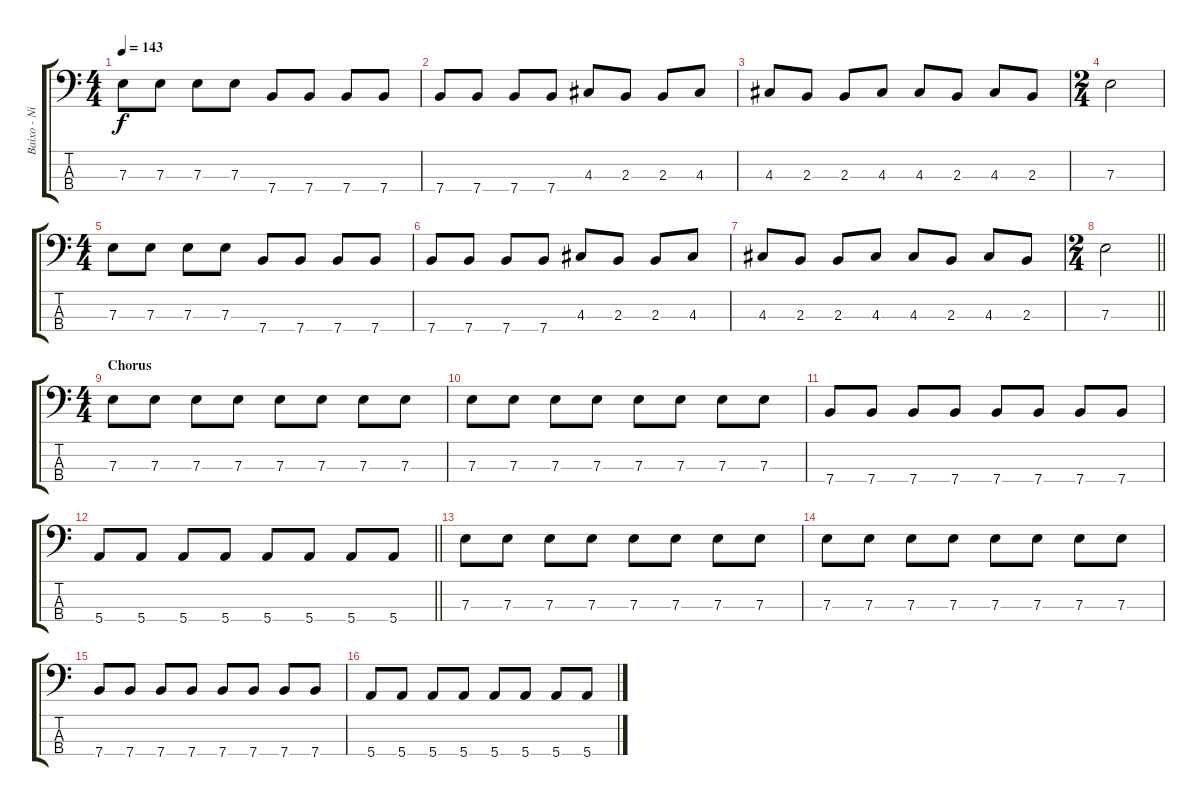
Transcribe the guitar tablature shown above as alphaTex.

\track ("Baixo - Nikola" "Baixo - Ni") {instrument electricbasspick}
\staff {score tabs}
\tuning (G2 D2 A1 E1) {hide}
\ts (4 4)
\tempo 143
\clef f4
\ks c
7.3.8{dy f} 7.3.8 7.3.8 7.3.8 7.4.8 7.4.8 7.4.8 7.4.8 |
7.4.8 7.4.8 7.4.8 7.4.8 4.3.8 2.3.8 2.3.8 4.3.8 |
4.3.8 2.3.8 2.3.8 4.3.8 4.3.8 2.3.8 4.3.8 2.3.8 |
\ts (2 4)
7.3.2 |
\ts (4 4)
7.3.8 7.3.8 7.3.8 7.3.8 7.4.8 7.4.8 7.4.8 7.4.8 |
7.4.8 7.4.8 7.4.8 7.4.8 4.3.8 2.3.8 2.3.8 4.3.8 |
4.3.8 2.3.8 2.3.8 4.3.8 4.3.8 2.3.8 4.3.8 2.3.8 |
\ts (2 4)
\barLineRight lightlight
7.3.2 |
\ts (4 4)
\section ("" "Chorus")
7.3.8 7.3.8 7.3.8 7.3.8 7.3.8 7.3.8 7.3.8 7.3.8 |
7.3.8 7.3.8 7.3.8 7.3.8 7.3.8 7.3.8 7.3.8 7.3.8 |
7.4.8 7.4.8 7.4.8 7.4.8 7.4.8 7.4.8 7.4.8 7.4.8 |
\barLineRight lightlight
5.4.8 5.4.8 5.4.8 5.4.8 5.4.8 5.4.8 5.4.8 5.4.8 |
7.3.8 7.3.8 7.3.8 7.3.8 7.3.8 7.3.8 7.3.8 7.3.8 |
7.3.8 7.3.8 7.3.8 7.3.8 7.3.8 7.3.8 7.3.8 7.3.8 |
7.4.8 7.4.8 7.4.8 7.4.8 7.4.8 7.4.8 7.4.8 7.4.8 |
5.4.8 5.4.8 5.4.8 5.4.8 5.4.8 5.4.8 5.4.8 5.4.8
